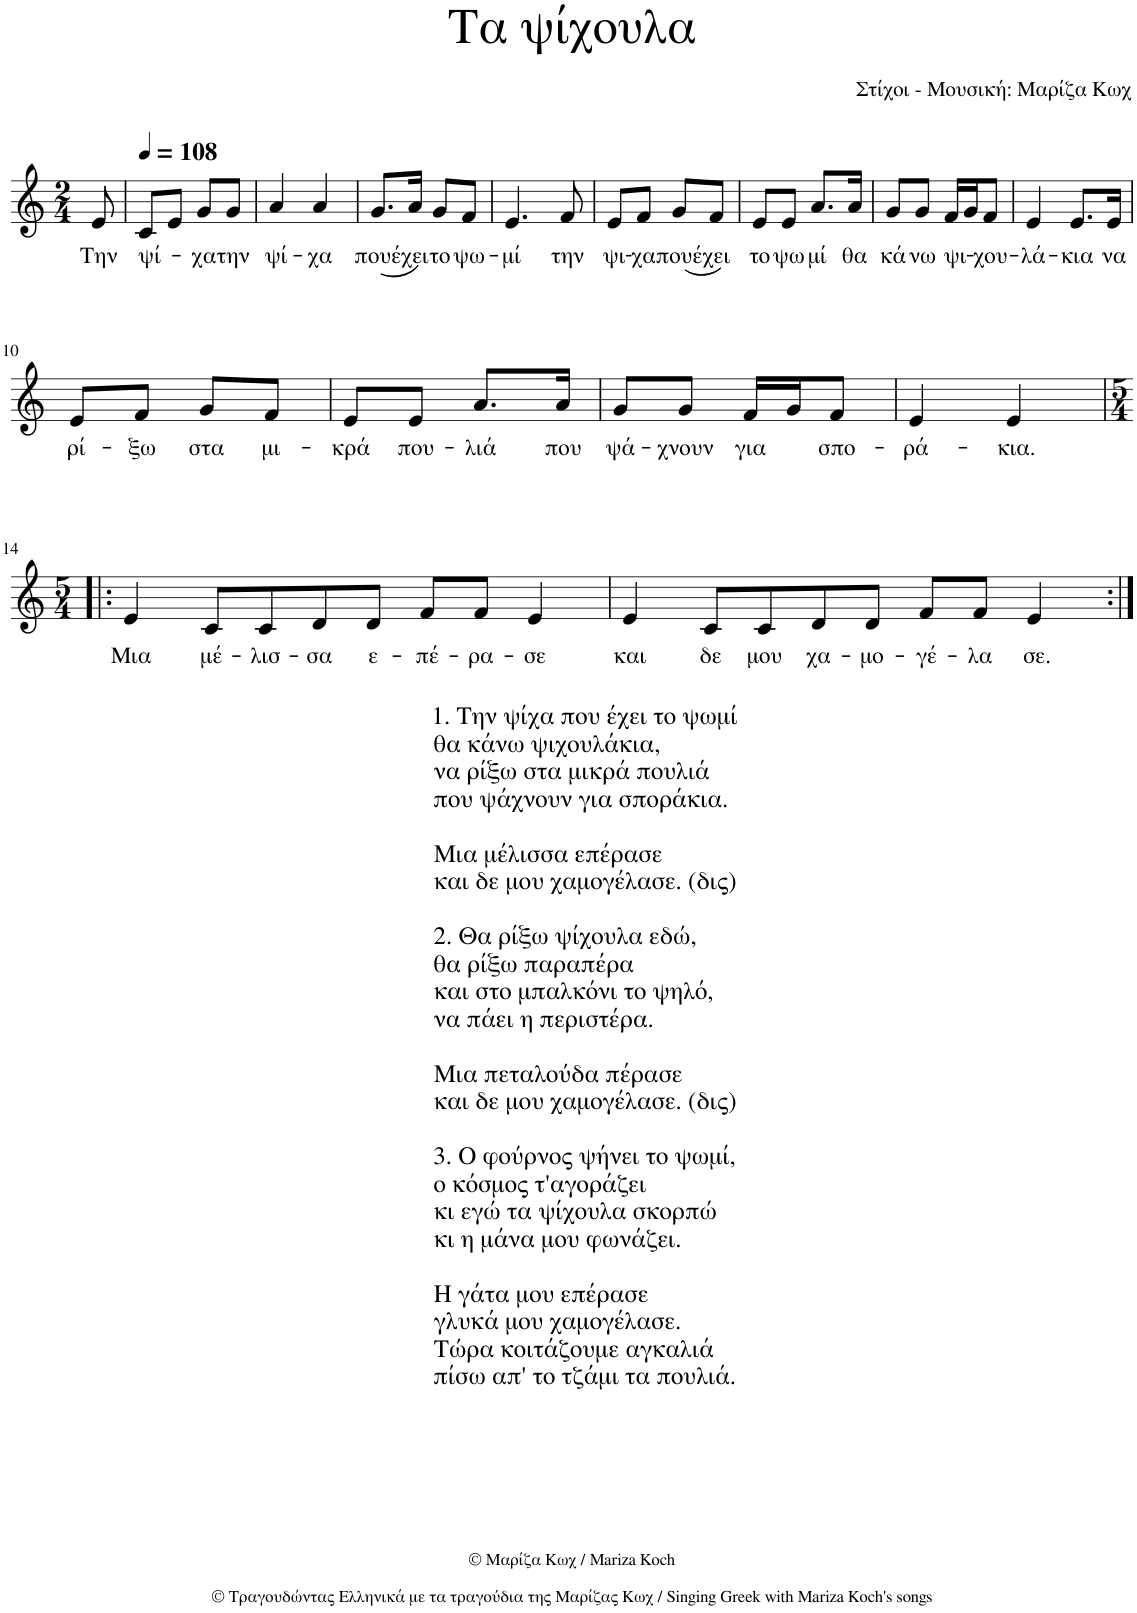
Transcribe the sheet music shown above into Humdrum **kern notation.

**kern	**text
*part1	*part1
*staff1	*staff1
*I"Piano	*
*I'Pno.	*
*clefG2	*
*k[]	*
*M2/4	*
=1	=1
!	!LO:LY:b
8e/	Την
=2	=2
*MM108	*
!	!LO:LY:b
8c/L	ψί-
8e/J	.
!	!LO:LY:b
8g/L	-χα
!	!LO:LY:b
8g/J	την
=3	=3
!	!LO:LY:b
4a/	ψί-
!	!LO:LY:b
4a/	-χα
=4	=4
!	!LO:LY:b
(8.g/L	πουέ-
!	!LO:LY:b
16a/Jk)	-χει
!	!LO:LY:b
8g/L	το
!	!LO:LY:b
8f/J	ψω-
=5	=5
!	!LO:LY:b
4.e/	-μί
!	!LO:LY:b
8f/	την
=6	=6
!	!LO:LY:b
8e/L	ψι-
!	!LO:LY:b
(8f/J	-χα
!	!LO:LY:b
8g/L)	πουέ-
!	!LO:LY:b
8f/J	-χει
=7	=7
!	!LO:LY:b
8e/L	το
!	!LO:LY:b
8e/J	ψω-
!	!LO:LY:b
8.a/L	-μί
!	!LO:LY:b
16a/Jk	θα
=8	=8
!	!LO:LY:b
8g/L	κά-
!	!LO:LY:b
8g/J	-νω
!	!LO:LY:b
16f/LL	ψι-
16g/J	.
!	!LO:LY:b
8f/J	-χου-
=9	=9
!	!LO:LY:b
4e/	-λά-
!	!LO:LY:b
8.e/L	-κια
!	!LO:LY:b
16e/Jk	να
!!LO:LB:g=z
=10	=10
!	!LO:LY:b
8e/L	ρί-
!	!LO:LY:b
8f/J	-ξω
!	!LO:LY:b
8g/L	στα
!	!LO:LY:b
8f/J	μι-
=11	=11
!	!LO:LY:b
8e/L	-κρά
!	!LO:LY:b
8e/J	που-
!	!LO:LY:b
8.a/L	-λιά
!	!LO:LY:b
16a/Jk	που
=12	=12
!	!LO:LY:b
8g/L	ψά-
!	!LO:LY:b
8g/J	-χνουν
!	!LO:LY:b
16f/LL	για
16g/J	.
!	!LO:LY:b
8f/J	σπο-
=13	=13
!	!LO:LY:b
4e/	-ρά-
!	!LO:LY:b
4e/	-κια.
!!LO:LB:g=z
=14!|:	=14!|:
*M5/4	*
!LO:TX:b:t=1. Την ψίχα που έχει το ψωμί	!
!LO:TX:b:t=θα κάνω ψιχουλάκια,	!
!LO:TX:b:t=να ρίξω στα μικρά πουλιά	!
!LO:TX:b:t=που ψάχνουν για σποράκια.	!
!LO:TX:b:t=Μια μέλισσα επέρασε	!
!LO:TX:b:t=και δε μου χαμογέλασε. (δις)	!
!LO:TX:b:t=2. Θα ρίξω ψίχουλα εδώ,	!
!LO:TX:b:t=θα ρίξω παραπέρα	!
!LO:TX:b:t=και στο μπαλκόνι το ψηλό,	!
!LO:TX:b:t=να πάει η περιστέρα.	!
!LO:TX:b:t=Μια πεταλούδα πέρασε	!
!LO:TX:b:t=και δε μου χαμογέλασε. (δις)	!
!LO:TX:b:t=3. Ο φούρνος ψήνει το ψωμί,	!
!LO:TX:b:t=ο κόσμος τ'αγοράζει	!
!LO:TX:b:t=κι εγώ τα ψίχουλα σκορπώ	!
!LO:TX:b:t=κι η μάνα μου φωνάζει.	!
!LO:TX:b:t=Η γάτα μου επέρασε	!
!LO:TX:b:t=γλυκά μου χαμογέλασε.	!
!LO:TX:b:t=Τώρα κοιτάζουμε αγκαλιά	!
!LO:TX:b:t=πίσω απ' το τζάμι τα πουλιά.	!
!	!LO:LY:b
4e/	Μια
!	!LO:LY:b
8c/L	μέ-
!	!LO:LY:b
8c/	-λισ-
!	!LO:LY:b
8d/	-σα
!	!LO:LY:b
8d/J	ε-
!	!LO:LY:b
8f/L	-πέ-
!	!LO:LY:b
8f/J	-ρα-
!	!LO:LY:b
4e/	-σε
=15	=15
!	!LO:LY:b
4e/	και
!	!LO:LY:b
8c/L	δε
!	!LO:LY:b
8c/	μου
!	!LO:LY:b
8d/	χα-
!	!LO:LY:b
8d/J	-μο-
!	!LO:LY:b
8f/L	-γέ-
!	!LO:LY:b
8f/J	-λα
!	!LO:LY:b
4e/	σε.
=:|!	=:|!
*-	*-
